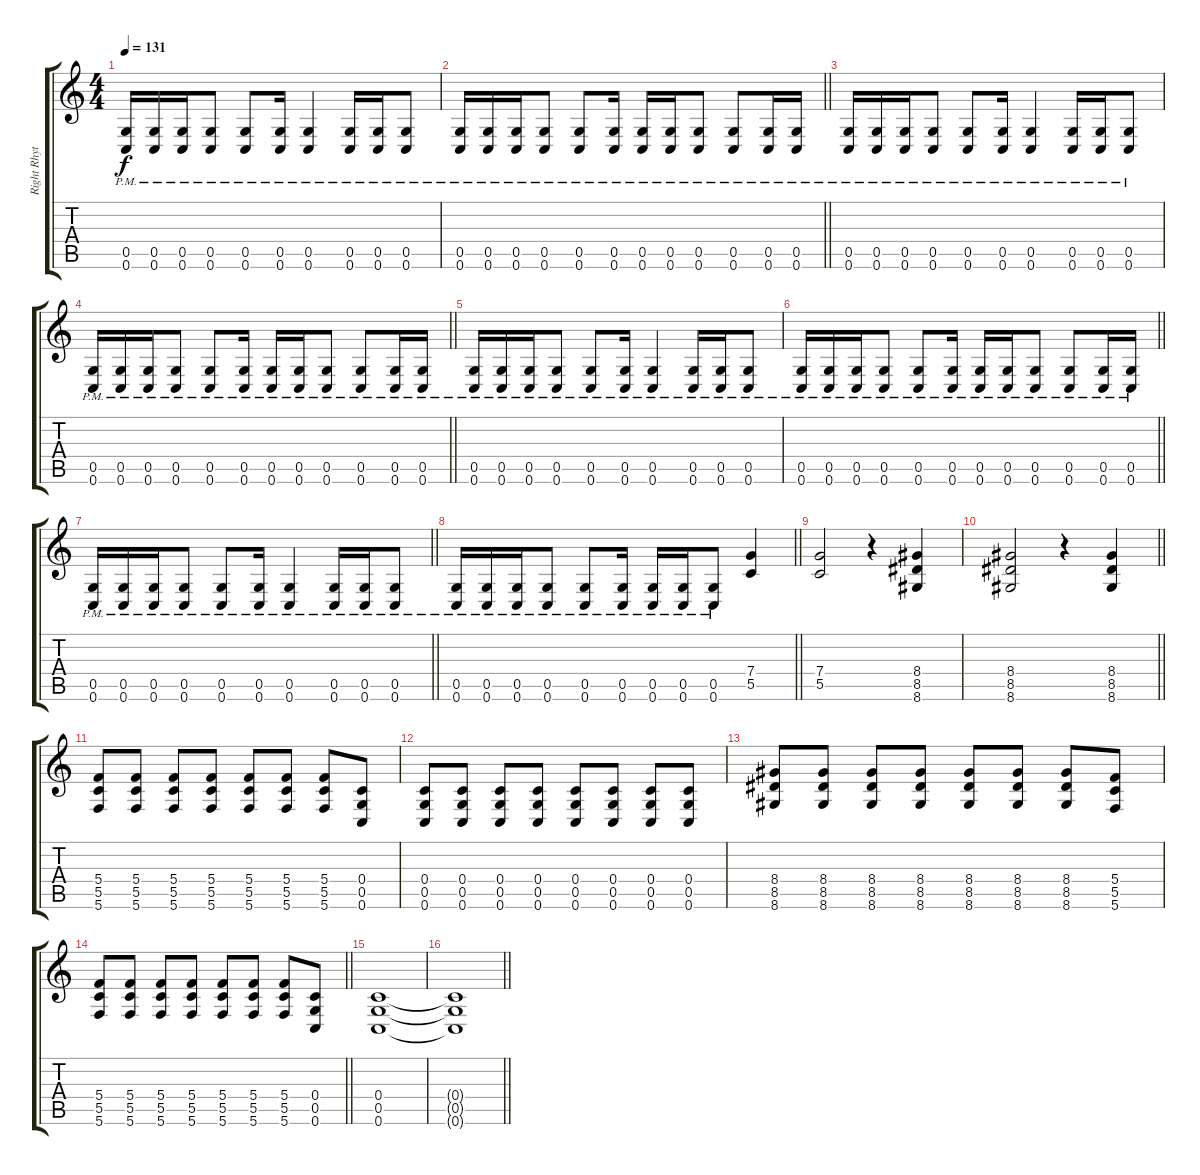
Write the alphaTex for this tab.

\track ("Right Rhythm" "Right Rhyt") {instrument distortionguitar}
\staff {score tabs}
\tuning (D4 A3 F3 C3 G2 C2) {hide}
\ts (4 4)
\section ("" "")
\tempo 131
\clef g2
\ks c
(0.5{pm} 0.6{pm}).16{dy f} (0.5{pm} 0.6{pm}).16 (0.5{pm} 0.6{pm}).16 (0.5{pm} 0.6{pm}).8 (0.5{pm} 0.6{pm}).8 (0.5{pm} 0.6{pm}).16 (0.5{pm} 0.6{pm}).4 (0.5{pm} 0.6{pm}).16 (0.5{pm} 0.6{pm}).16 (0.5{pm} 0.6{pm}).8 |
\barLineRight lightlight
(0.5{pm} 0.6{pm}).16 (0.5{pm} 0.6{pm}).16 (0.5{pm} 0.6{pm}).16 (0.5{pm} 0.6{pm}).8 (0.5{pm} 0.6{pm}).8 (0.5{pm} 0.6{pm}).16 (0.5{pm} 0.6{pm}).16 (0.5{pm} 0.6{pm}).16 (0.5{pm} 0.6{pm}).8 (0.5{pm} 0.6{pm}).8 (0.5{pm} 0.6{pm}).16 (0.5{pm} 0.6{pm}).16 |
(0.5{pm} 0.6{pm}).16 (0.5{pm} 0.6{pm}).16 (0.5{pm} 0.6{pm}).16 (0.5{pm} 0.6{pm}).8 (0.5{pm} 0.6{pm}).8 (0.5{pm} 0.6{pm}).16 (0.5{pm} 0.6{pm}).4 (0.5{pm} 0.6{pm}).16 (0.5{pm} 0.6{pm}).16 (0.5{pm} 0.6{pm}).8 |
\barLineRight lightlight
(0.5{pm} 0.6{pm}).16 (0.5{pm} 0.6{pm}).16 (0.5{pm} 0.6{pm}).16 (0.5{pm} 0.6{pm}).8 (0.5{pm} 0.6{pm}).8 (0.5{pm} 0.6{pm}).16 (0.5{pm} 0.6{pm}).16 (0.5{pm} 0.6{pm}).16 (0.5{pm} 0.6{pm}).8 (0.5{pm} 0.6{pm}).8 (0.5{pm} 0.6{pm}).16 (0.5{pm} 0.6{pm}).16 |
(0.5{pm} 0.6{pm}).16 (0.5{pm} 0.6{pm}).16 (0.5{pm} 0.6{pm}).16 (0.5{pm} 0.6{pm}).8 (0.5{pm} 0.6{pm}).8 (0.5{pm} 0.6{pm}).16 (0.5{pm} 0.6{pm}).4 (0.5{pm} 0.6{pm}).16 (0.5{pm} 0.6{pm}).16 (0.5{pm} 0.6{pm}).8 |
\barLineRight lightlight
(0.5{pm} 0.6{pm}).16 (0.5{pm} 0.6{pm}).16 (0.5{pm} 0.6{pm}).16 (0.5{pm} 0.6{pm}).8 (0.5{pm} 0.6{pm}).8 (0.5{pm} 0.6{pm}).16 (0.5{pm} 0.6{pm}).16 (0.5{pm} 0.6{pm}).16 (0.5{pm} 0.6{pm}).8 (0.5{pm} 0.6{pm}).8 (0.5{pm} 0.6{pm}).16 (0.5{pm} 0.6{pm}).16 |
\barLineRight lightlight
(0.5{pm} 0.6{pm}).16 (0.5{pm} 0.6{pm}).16 (0.5{pm} 0.6{pm}).16 (0.5{pm} 0.6{pm}).8 (0.5{pm} 0.6{pm}).8 (0.5{pm} 0.6{pm}).16 (0.5{pm} 0.6{pm}).4 (0.5{pm} 0.6{pm}).16 (0.5{pm} 0.6{pm}).16 (0.5{pm} 0.6{pm}).8 |
\section ("" "")
\barLineRight lightlight
(0.5{pm} 0.6{pm}).16 (0.5{pm} 0.6{pm}).16 (0.5{pm} 0.6{pm}).16 (0.5{pm} 0.6{pm}).8 (0.5{pm} 0.6{pm}).8 (0.5{pm} 0.6{pm}).16 (0.5{pm} 0.6{pm}).16 (0.5{pm} 0.6{pm}).16 (0.5{pm} 0.6{pm}).8 (7.4 5.5).4 |
(7.4 5.5).2 r.4 (8.4 8.5 8.6).4 |
\barLineRight lightlight
(8.4 8.5 8.6).2 r.4 (8.4 8.5 8.6).4 |
\section ("" "")
(5.4 5.5 5.6).8 (5.4 5.5 5.6).8 (5.4 5.5 5.6).8 (5.4 5.5 5.6).8 (5.4 5.5 5.6).8 (5.4 5.5 5.6).8 (5.4 5.5 5.6).8 (0.4 0.5 0.6).8 |
(0.4 0.5 0.6).8 (0.4 0.5 0.6).8 (0.4 0.5 0.6).8 (0.4 0.5 0.6).8 (0.4 0.5 0.6).8 (0.4 0.5 0.6).8 (0.4 0.5 0.6).8 (0.4 0.5 0.6).8 |
(8.4 8.5 8.6).8 (8.4 8.5 8.6).8 (8.4 8.5 8.6).8 (8.4 8.5 8.6).8 (8.4 8.5 8.6).8 (8.4 8.5 8.6).8 (8.4 8.5 8.6).8 (5.4 5.5 5.6).8 |
\barLineRight lightlight
(5.4 5.5 5.6).8 (5.4 5.5 5.6).8 (5.4 5.5 5.6).8 (5.4 5.5 5.6).8 (5.4 5.5 5.6).8 (5.4 5.5 5.6).8 (5.4 5.5 5.6).8 (0.4 0.5 0.6).8 |
(0.4 0.5 0.6).1 |
\barLineRight lightlight
(0.4{t} 0.5{t} 0.6{t}).1
